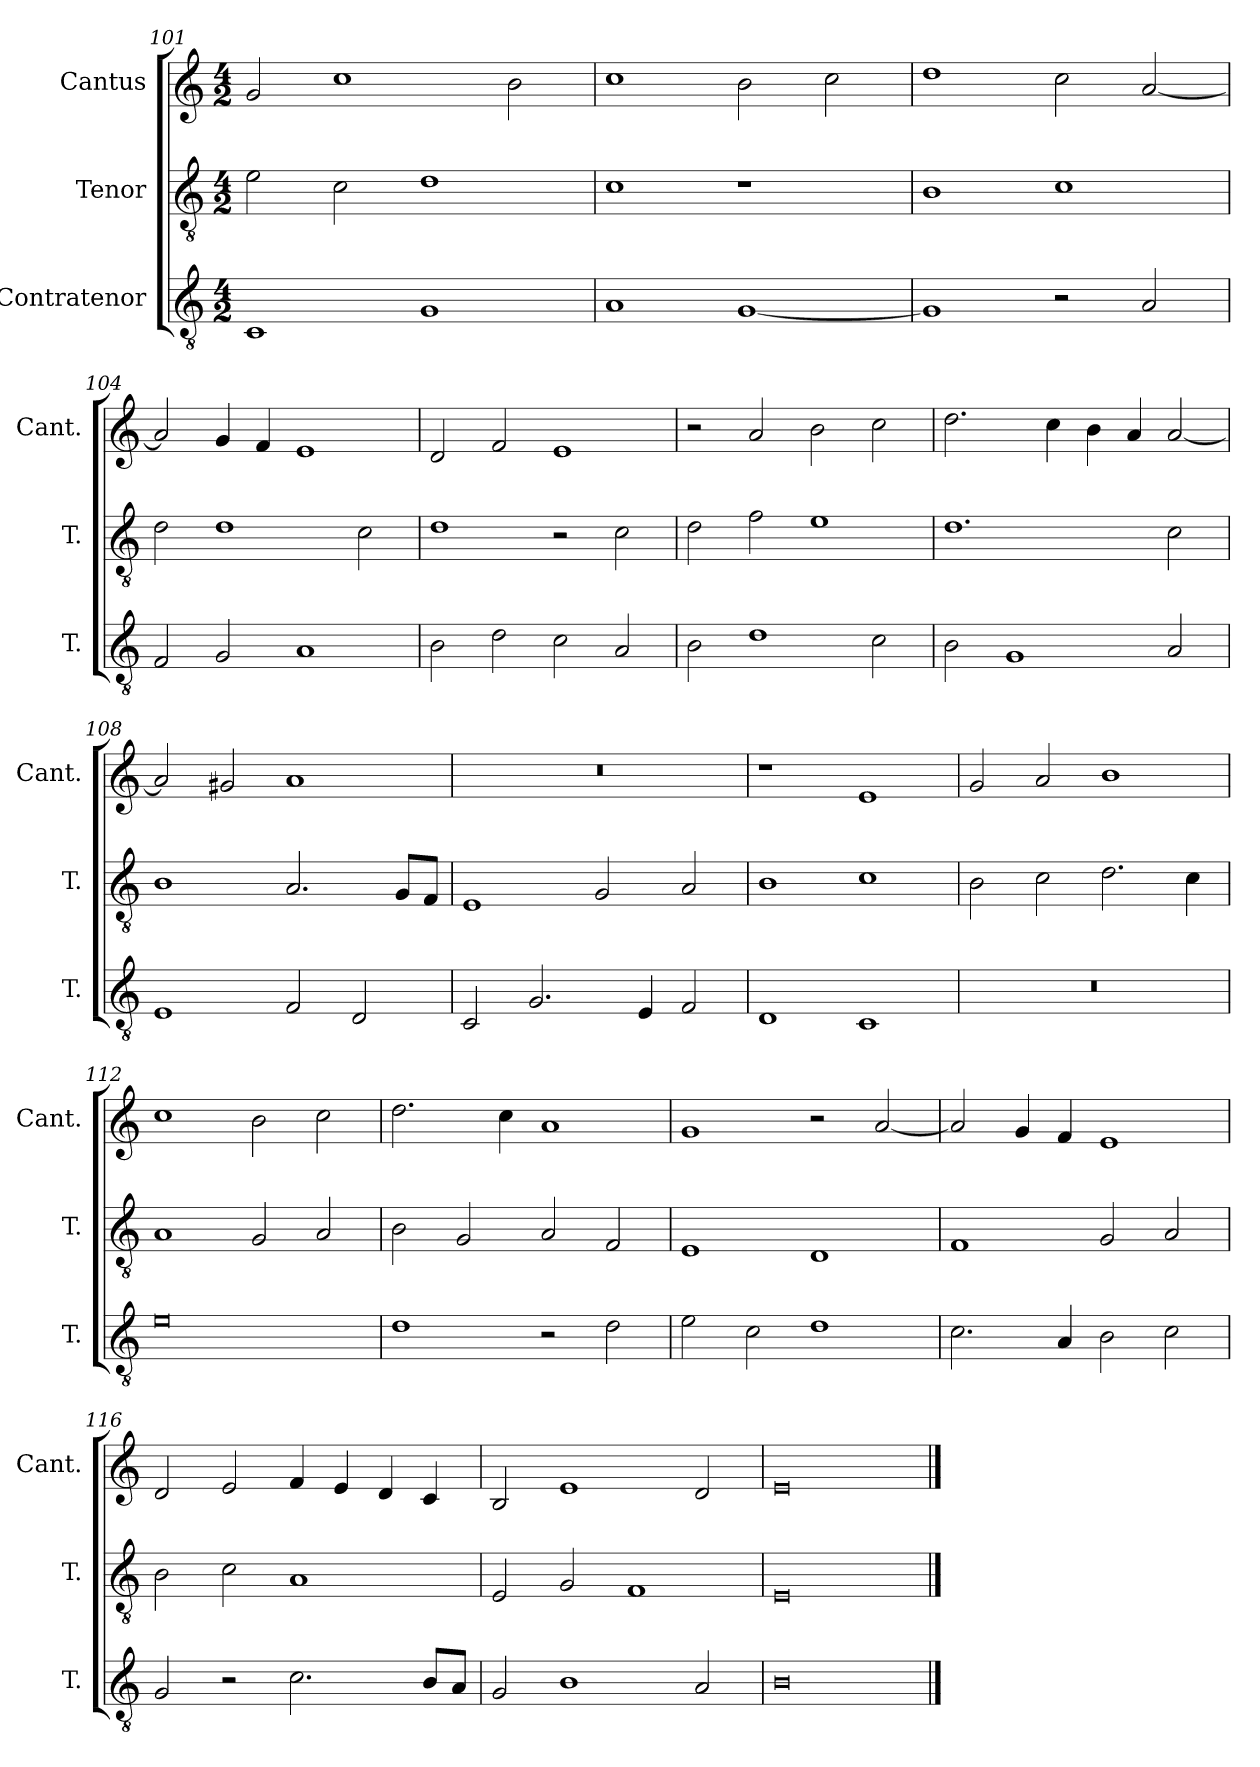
**kern	**kern	**kern
*part3	*part2	*part1
*staff3	*staff2	*staff1
*I"Contratenor	*I"Tenor	*I"Cantus
*I'T.	*I'T.	*I'Cant.
*clefGv2	*clefGv2	*clefG2
*ITrd7c12	*ITrd7c12	*
*k[]	*k[]	*k[]
*C:	*C:	*C:
*M4/2	*M4/2	*M4/2
=101	=101	=101
1CC/	2E\	2g/
.	2C\	1cc\
1GG/	1D\	.
.	.	2b\
=102	=102	=102
1AA/	1C\	1cc\
[1GG/	1r	2b\
.	.	2cc\
=103	=103	=103
1GG/]	1BB\	1dd\
2r	1C\	2cc\
2AA/	.	[2a/
=104	=104	=104
2FF/	2D\	2a/]
2GG/	1D\	4g/
.	.	4f/
1AA/	.	1e/
.	2C\	.
=105	=105	=105
2BB\	1D\	2d/
2D\	.	2f/
2C\	2r	1e/
2AA/	2C\	.
=106	=106	=106
2BB\	2D\	2r
1D\	2F\	2a/
.	1E\	2b\
2C\	.	2cc\
=107	=107	=107
2BB\	1.D\	2.dd\
1GG/	.	.
.	.	4cc\
.	.	4b\
.	.	4a/
2AA/	2C\	[2a/
=108	=108	=108
1EE/	1BB\	2a/]
.	.	2g#X/
2FF/	2.AA/	1a/
2DD/	.	.
.	8GG/L	.
.	8FF/J	.
=109	=109	=109
2CC/	1EE/	0r
2.GG/	.	.
.	2GG/	.
4EE/	.	.
2FF/	2AA/	.
=110	=110	=110
1DD/	1BB\	1r
1CC/	1C\	1e/
=111	=111	=111
0r	2BB\	2g/
.	2C\	2a/
.	2.D\	1b\
.	4C\	.
=112	=112	=112
0E\	1AA/	1cc\
.	2GG/	2b\
.	2AA/	2cc\
=113	=113	=113
1D\	2BB\	2.dd\
.	2GG/	.
.	.	4cc\
2r	2AA/	1a/
2D\	2FF/	.
=114	=114	=114
2E\	1EE/	1g/
2C\	.	.
1D\	1DD/	2r
.	.	[2a/
=115	=115	=115
2.C\	1FF/	2a/]
.	.	4g/
4AA/	.	4f/
2BB\	2GG/	1e/
2C\	2AA/	.
=116	=116	=116
2GG/	2BB\	2d/
2r	2C\	2e/
2.C\	1AA/	4f/
.	.	4e/
.	.	4d/
8BB/L	.	4c/
8AA/J	.	.
=117	=117	=117
2GG/	2EE/	2B/
1BB\	2GG/	1e/
.	1FF/	.
2AA/	.	2d/
=118	=118	=118
0BB\	0EE/	0e/
==	==	==
*-	*-	*-
